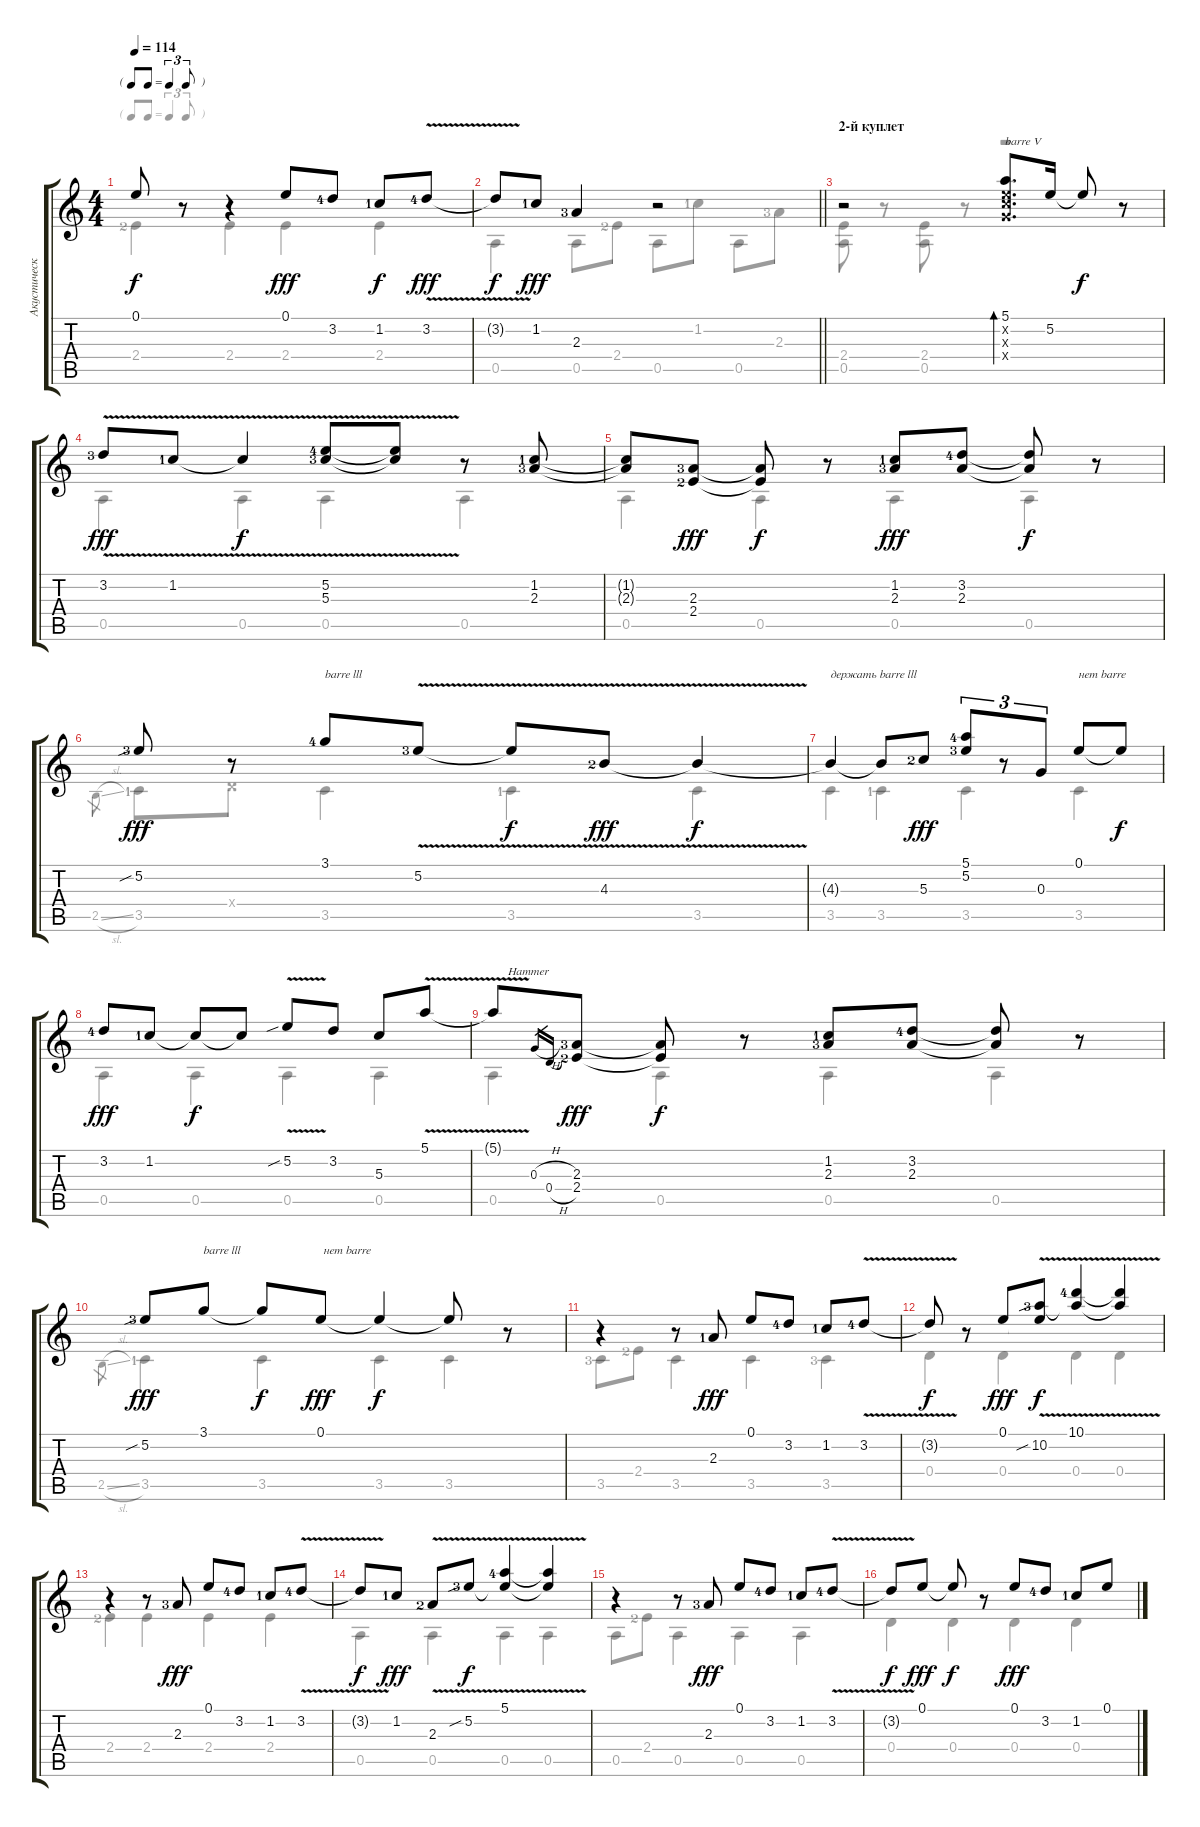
\track ("Акустическая Гитара" "Акустическ") {instrument acousticguitarsteel}
\staff {score tabs}
\tuning (E4 B3 G3 D3 A2 E2) {hide}
\voice
\ts (4 4)
\tf triplet8th
\tempo 114
\clef g2
\ks c
0.1{t}.8{dy f} r.8 r.4 0.1.8{dy fff} 3.2{lf 5}.8 1.2{lf 2}.8{dy f} 3.2{v lf 5}.8{dy fff} |
\barLineRight lightlight
3.2{t}.8{dy f} 1.2{lf 2}.8{dy fff} 2.3{lf 4}.4 r.2 |
\section ("" "2-й куплет")
r.2 (5.1 5.2{x} 5.3{x} 5.4{x}).8{d bd 120 txt "barre V"} 5.2.16 5.2{t}.8{dy f} r.8 |
3.2{v lf 4}.8{dy fff} 1.2{v lf 2}.8 1.2{t}.4{dy f} (5.2{v lf 5} 5.3{v lf 4}).8 (5.2{t} 5.3{t}).8 r.8 (1.2{lf 2} 2.3{lf 4}).8 |
(1.2{t} 2.3{t}).8 (2.3{lf 4} 2.4{lf 3}).8{dy fff} (2.3{t} 2.4{t}).8{dy f} r.8 (1.2{lf 2} 2.3{lf 4}).8{dy fff} (3.2{lf 5} 2.3).8 (3.2{t} 2.3{t}).8{dy f} r.8 |
5.2{sib lf 4}.8{dy fff} r.8 3.1{lf 5}.8{txt "barre lll"} 5.2{v lf 4}.8 5.2{t}.8{dy f} 4.3{v lf 3}.8{dy fff} 4.3{t}.4{dy f} |
4.3{t}.4{txt "держать barre lll"} 4.3{t}.8 5.3{lf 3}.8{dy fff} (5.1{lf 5} 5.2{lf 4}).8{tu (3 2)} r.8{tu (3 2)} 0.3.8{tu (3 2)} 0.1.8{txt "нет barre"} 0.1{t}.8{dy f} |
3.2{lf 5}.8{dy fff} 1.2{lf 2}.8 1.2{t}.8{dy f} 1.2{t}.8 5.2{v sib}.8 3.2.8 5.3.8 5.1{v}.8 |
5.1{t}.8{txt "     Hammer"} 0.3{h}.16{gr} 0.4{h}.16{gr} (2.3{lf 4} 2.4{lf 3}).8{dy fff} (2.3{t} 2.4{t}).8{dy f} r.8 (1.2{lf 2} 2.3{lf 4}).8 (3.2{lf 5} 2.3).8 (3.2{t} 2.3{t}).8 r.8 |
5.2{sib lf 4}.8{dy fff} 3.1.8{txt "barre lll"} 3.1{t}.8{dy f} 0.1.8{txt " нет barre" dy fff} 0.1{t}.4{dy f} 0.1{t}.8 r.8 |
r.4 r.8 2.3{lf 2}.8{dy fff} 0.1.8 3.2{lf 5}.8 1.2{lf 2}.8 3.2{v lf 5}.8 |
3.2{t}.8{dy f} r.8 0.1.8{dy fff} (0.1{t} 10.2{v sib lf 4}).8{dy f} (10.1{v lf 5} 10.2{t}).4 (10.1{t} 10.2{t}).4 |
r.4 r.8 2.3{lf 4}.8{dy fff} 0.1.8 3.2{lf 5}.8 1.2{lf 2}.8 3.2{v lf 5}.8 |
3.2{t}.8{dy f} 1.2{lf 2}.8{dy fff} 2.3{v lf 3}.8 5.2{v sib lf 4}.8{dy f} (5.1{v lf 5} 5.2{t}).4 (5.1{t} 5.2{t}).4 |
r.4 r.8 2.3{lf 4}.8{dy fff} 0.1.8 3.2{lf 5}.8 1.2{lf 2}.8 3.2{v lf 5}.8 |
3.2{t}.8{dy f} 0.1.8{dy fff} 0.1{t}.8{dy f} r.8 0.1.8{dy fff} 3.2{lf 5}.8 1.2{lf 2}.8 0.1.8
\voice
\clef g2
\ottava regular
\simile none
\ks c
2.4{lf 3}.4{dy f} 2.4.4 2.4.4 2.4.4 |
\barLineRight lightlight
0.5.4 0.5.8 2.4{lf 3}.8 0.5.8 1.2{lf 2}.8 0.5.8 2.3{lf 4}.8 |
(2.4 0.5).8 r.8 (2.4 0.5).8 r.8 r.2 |
0.5.4 0.5.4 0.5.4 0.5.4 |
0.5.4 0.5.4 0.5.4 0.5.4 |
2.5{sl}.8{gr} 3.5{lf 2}.8 0.4{x}.8 3.5.4 3.5{lf 2}.4 3.5.4 |
3.5.4 3.5{lf 2}.4 3.5.4 3.5.4 |
0.5.4 0.5.4 0.5.4 0.5.4 |
0.5.4 0.5.4 0.5.4 0.5.4 |
2.5{sl}.8{gr} 3.5{lf 2}.4 3.5.4 3.5.4 3.5.4 |
3.5{lf 4}.8 2.4{lf 3}.8 3.5.4 3.5.4 3.5{lf 4}.4 |
0.4.4 0.4.4 0.4.4 0.4.4 |
2.4{lf 3}.4 2.4.4 2.4.4 2.4.4 |
0.5.4 0.5.4 0.5.4 0.5.4 |
0.5.8 2.4{lf 3}.8 0.5.4 0.5.4 0.5.4 |
0.4.4 0.4.4 0.4.4 0.4.4
